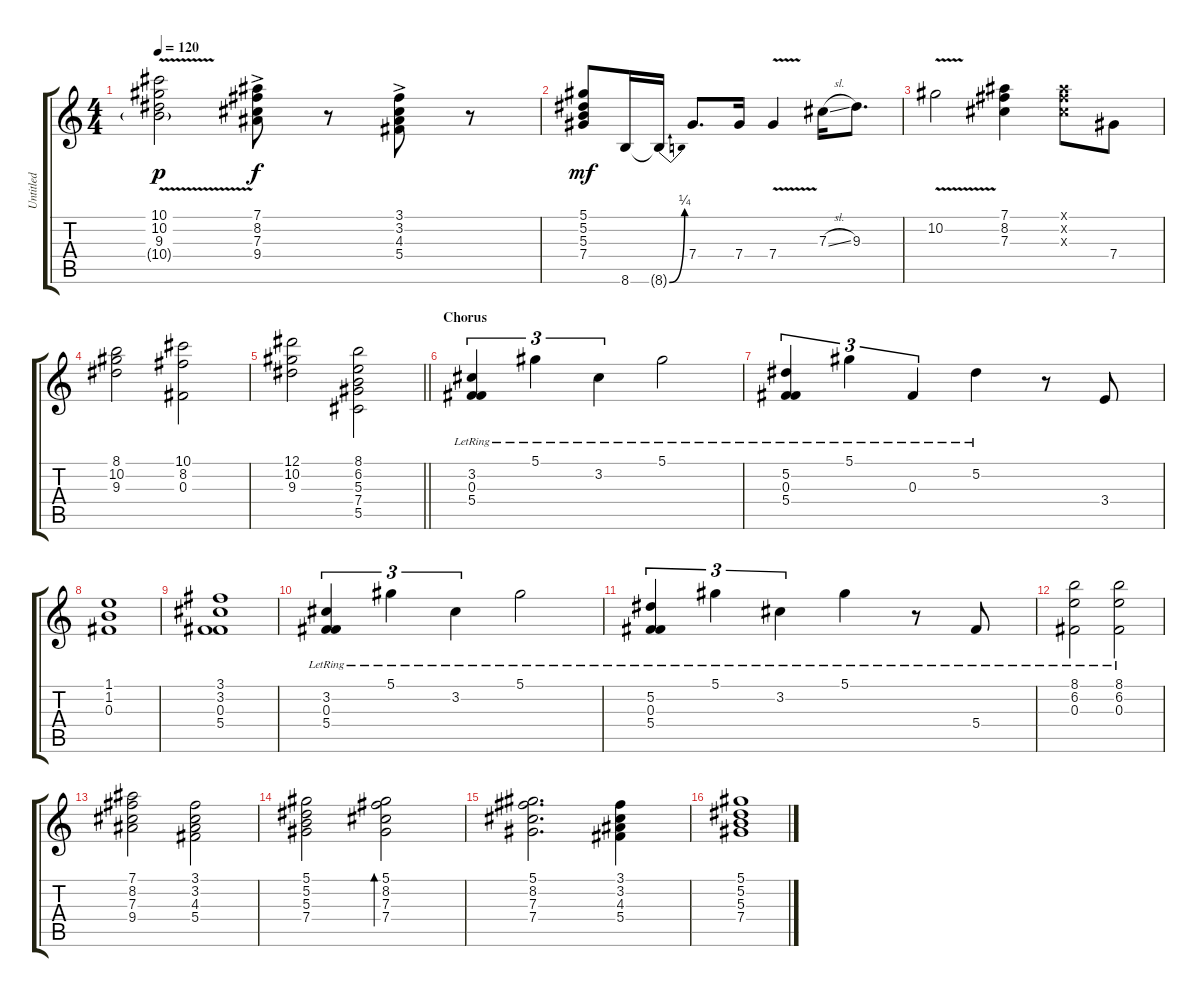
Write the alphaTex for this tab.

\track ("Untitled" "Untitled") {instrument electricguitarclean}
\staff {score tabs}
\tuning (Eb4 Bb3 Gb3 Db3 Ab2 Eb2) {hide}
\ts (4 4)
\tempo 120
\clef g2
\ks c
(10.1{v} 10.2{v} 9.3{v} 10.4{v g}).2{dy p} (7.1{ac} 8.2{ac} 7.3{ac} 9.4{ac}).8{dy f} r.8 (3.1{ac} 3.2{ac} 4.3{ac} 5.4{ac}).8 r.8 |
(5.1 5.2 5.3 7.4).8{dy mf} 8.6.16 8.6{be (bend 0 0 60 1) t}.16 7.4.8{d} 7.4.16 7.4{v}.4 7.3{sl}.16 9.3.8{d} |
10.2{v}.2 (7.1 8.2 7.3).4 (7.1{x} 8.2{x} 7.3{x}).8 7.4.8 |
(8.1 10.2 9.3).2 (10.1 8.2 0.3).2 |
\barLineRight lightlight
(12.1 10.2 9.3).2 (8.1 6.2 5.3 7.4 5.5).2 |
\section ("" "Chorus")
(3.2{lr} 0.3{lr} 5.4{lr}).4{tu (3 2)} 5.1{lr}.4{tu (3 2)} 3.2{lr}.4{tu (3 2)} 5.1{lr}.2 |
(5.2{lr} 0.3{lr} 5.4{lr}).4{tu (3 2)} 5.1{lr}.4{tu (3 2)} 0.3{lr}.4{tu (3 2)} 5.2{lr}.4 r.8 3.4.8 |
(1.1 1.2 0.3).1 |
(3.1 3.2 0.3 5.4).1 |
(3.2{lr} 0.3{lr} 5.4{lr}).4{tu (3 2)} 5.1{lr}.4{tu (3 2)} 3.2{lr}.4{tu (3 2)} 5.1{lr}.2 |
(5.2{lr} 0.3{lr} 5.4{lr}).4{tu (3 2)} 5.1{lr}.4{tu (3 2)} 3.2{lr}.4{tu (3 2)} 5.1{lr}.4 r.8 5.4{lr}.8 |
(8.1{lr} 6.2{lr} 0.3{lr}).2 (8.1{lr} 6.2{lr} 0.3{lr}).2 |
(7.1 8.2 7.3 9.4).2 (3.1 3.2 4.3 5.4).2 |
(5.1 5.2 5.3 7.4).2 (5.1 8.2 7.3 7.4).2{bd 30} |
(5.1 8.2 7.3 7.4).2{d} (3.1 3.2 4.3 5.4).4 |
(5.1 5.2 5.3 7.4).1
